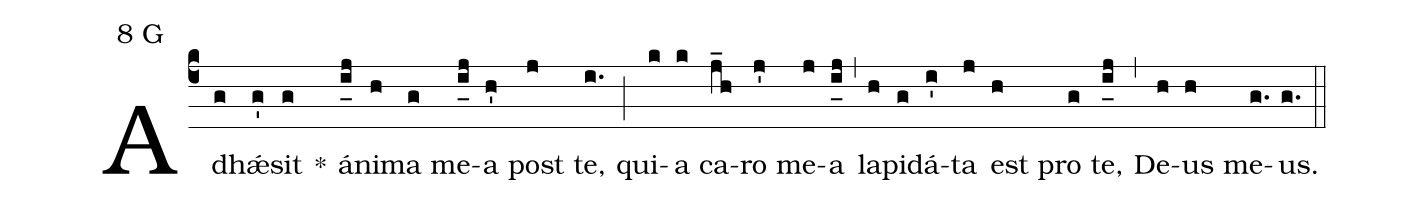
mode:8 G;
%%
(c4) Ad(g)hǽ(g')sit(g) *() á(i_[uh:l]j)ni(h)ma(g) me(i_[uh:l]j)a(h') post(j) te,(i.) (;) qui(k)a(k) ca(j_h)ro(j') me(j)a(i_[uh:l]j) (,) la(h)pi(g)dá(i')ta(j) est(h) pro(g) te,(i_[uh:l]j) (,) De(h)us(h) me(g.)us.(g.) (::)
